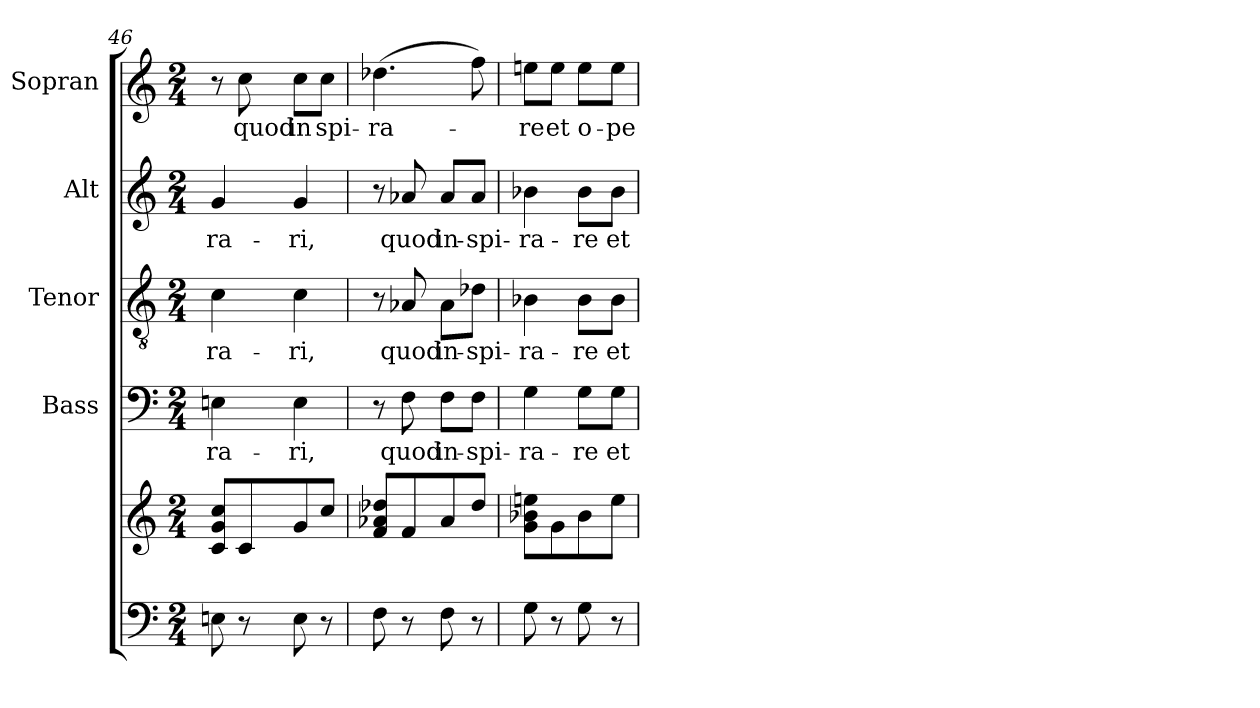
**kern	**kern	**kern	**text	**kern	**text	**kern	**text	**kern	**text
*part5	*part5	*part4	*part4	*part3	*part3	*part2	*part2	*part1	*part1
*staff6	*staff5	*staff4	*staff4	*staff3	*staff3	*staff2	*staff2	*staff1	*staff1
*	*	*I"Bass	*	*I"Tenor	*	*I"Alt	*	*I"Sopran	*
*	*	*I'B.	*	*I'T.	*	*I'A.	*	*I'S.	*
*clefF4	*clefG2	*clefF4	*	*clefGv2	*	*clefG2	*	*clefG2	*
*k[]	*k[]	*k[]	*	*k[]	*	*k[]	*	*k[]	*
*C:	*C:	*C:	*	*C:	*	*C:	*	*C:	*
*M2/4	*M2/4	*M2/4	*	*M2/4	*	*M2/4	*	*M2/4	*
=46	=46	=46	=46	=46	=46	=46	=46	=46	=46
!	!	!	!LO:LY:b	!	!LO:LY:b	!	!LO:LY:b	!	!
8En\	8c/ 8g/ 8cc/L	4En\	-ra-	4c\	-ra-	4g/	-ra-	8r	.
!	!	!	!	!	!	!	!	!	!LO:LY:b
8r	8c/	.	.	.	.	.	.	8cc\	quod
!	!	!	!LO:LY:b	!	!LO:LY:b	!	!LO:LY:b	!	!LO:LY:b
8E\	8g/	4E\	-ri,	4c\	-ri,	4g/	-ri,	8cc\L	in
!	!	!	!	!	!	!	!	!	!LO:LY:b
8r	8cc/J	.	.	.	.	.	.	8cc\J	spi-
=47	=47	=47	=47	=47	=47	=47	=47	=47	=47
!	!	!	!	!	!	!	!	!	!LO:LY:b
8F\	8f/ 8a-X/ 8dd-X/L	8r	.	8r	.	8r	.	(>4.dd-X\	-ra-
!	!	!	!LO:LY:b	!	!LO:LY:b	!	!LO:LY:b	!	!
8r	8f/	8F\	quod	8A-X/	quod	8a-X/	quod	.	.
!	!	!	!LO:LY:b	!	!LO:LY:b	!	!LO:LY:b	!	!
8F\	8a-/	8F\L	in-	8A-\L	in-	8a-/L	in-	.	.
!	!	!	!LO:LY:b	!	!LO:LY:b	!	!LO:LY:b	!	!
8r	8dd-/J	8F\J	-spi-	8d-X\J	-spi-	8a-/J	-spi-	8ff\)	.
=48	=48	=48	=48	=48	=48	=48	=48	=48	=48
!	!	!	!LO:LY:b	!	!LO:LY:b	!	!LO:LY:b	!	!LO:LY:b
8G\	8g\ 8b-X\ 8een\L	4G\	-ra-	4B-X\	-ra-	4b-X\	-ra-	8een\L	-re
!	!	!	!	!	!	!	!	!	!LO:LY:b
8r	8g\	.	.	.	.	.	.	8ee\J	et
!	!	!	!LO:LY:b	!	!LO:LY:b	!	!LO:LY:b	!	!LO:LY:b
8G\	8b-\	8G\L	-re	8B-\L	-re	8b-\L	-re	8ee\L	o-
!	!	!	!LO:LY:b	!	!LO:LY:b	!	!LO:LY:b	!	!LO:LY:b
8r	8ee\J	8G\J	et	8B-\J	et	8b-\J	et	8ee\J	-pe-
=	=	=	=	=	=	=	=	=	=
*-	*-	*-	*-	*-	*-	*-	*-	*-	*-
